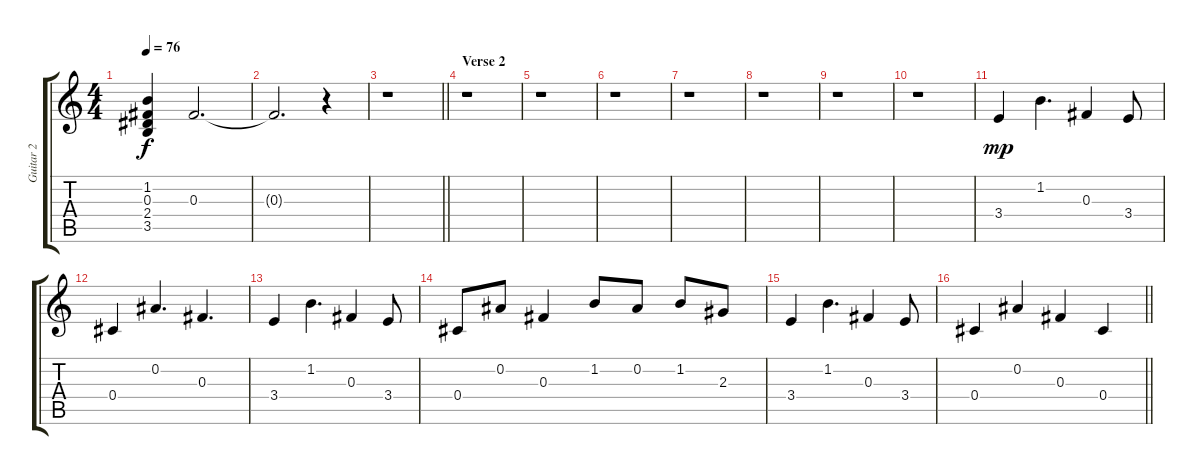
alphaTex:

\track ("Guitar 2" "Guitar 2") {instrument distortionguitar}
\staff {score tabs}
\tuning (Eb4 Bb3 Gb3 Db3 Ab2 Eb2) {hide}
\ts (4 4)
\tempo 76
\clef g2
\ks c
(1.2 0.3 2.4 3.5).4{dy f} 0.3.2{d} |
0.3{t}.2{d} r.4 |
\barLineRight lightlight
r.1 |
\section ("" "Verse 2")
r.1 |
r.1 |
r.1 |
r.1 |
r.1 |
r.1 |
r.1 |
3.4.4{dy mp} 1.2.4{d} 0.3.4 3.4.8 |
0.4.4 0.2.4{d} 0.3.4{d} |
3.4.4 1.2.4{d} 0.3.4 3.4.8 |
0.4.8 0.2.8 0.3.4 1.2.8 0.2.8 1.2.8 2.3.8 |
3.4.4 1.2.4{d} 0.3.4 3.4.8 |
\barLineRight lightlight
0.4.4 0.2.4 0.3.4 0.4.4
